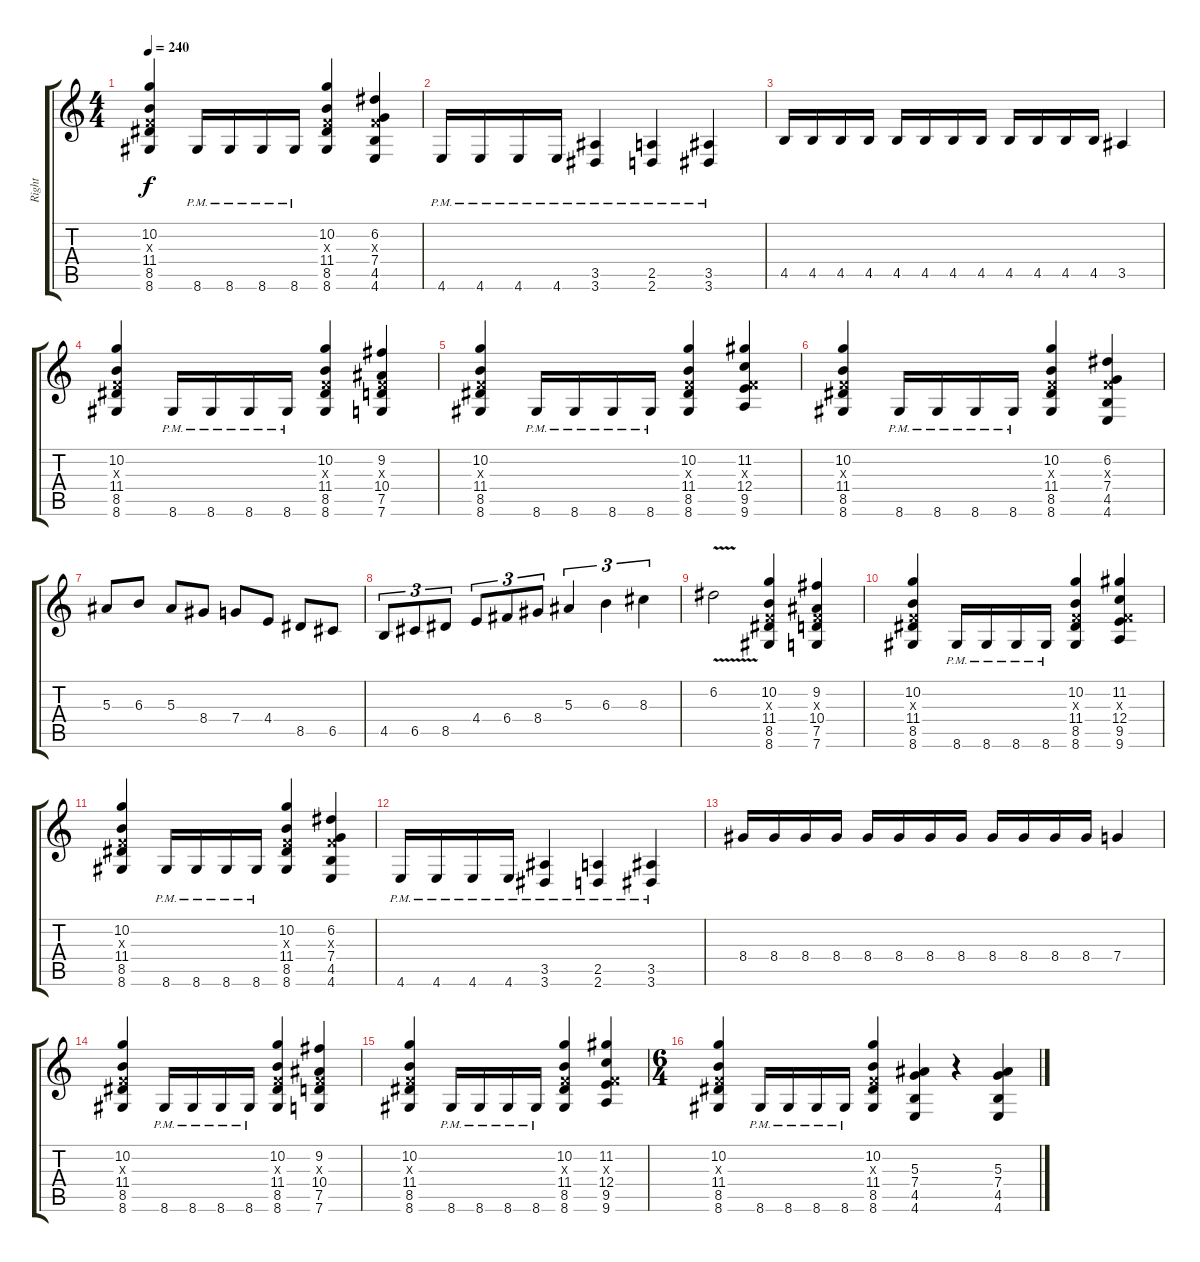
\track ("Right" "Right") {instrument distortionguitar}
\staff {score tabs}
\tuning (D4 A3 F3 C3 G2 C2) {hide}
\ts (4 4)
\tempo 240
\clef g2
\ks c
(10.2 0.3{x} 11.4 8.5 8.6).4{dy f} 8.6{pm}.16 8.6{pm}.16 8.6{pm}.16 8.6{pm}.16 (10.2 0.3{x} 11.4 8.5 8.6).4 (6.2 0.3{x} 7.4 4.5 4.6).4 |
4.6{pm}.16 4.6{pm}.16 4.6{pm}.16 4.6{pm}.16 (3.5{pm} 3.6{pm}).4 (2.5{pm} 2.6{pm}).4 (3.5{pm} 3.6{pm}).4 |
4.5.16 4.5.16 4.5.16 4.5.16 4.5.16 4.5.16 4.5.16 4.5.16 4.5.16 4.5.16 4.5.16 4.5.16 3.5.4 |
(10.2 0.3{x} 11.4 8.5 8.6).4 8.6{pm}.16 8.6{pm}.16 8.6{pm}.16 8.6{pm}.16 (10.2 0.3{x} 11.4 8.5 8.6).4 (9.2 0.3{x} 10.4 7.5 7.6).4 |
(10.2 0.3{x} 11.4 8.5 8.6).4 8.6{pm}.16 8.6{pm}.16 8.6{pm}.16 8.6{pm}.16 (10.2 0.3{x} 11.4 8.5 8.6).4 (11.2 0.3{x} 12.4 9.5 9.6).4 |
(10.2 0.3{x} 11.4 8.5 8.6).4 8.6{pm}.16 8.6{pm}.16 8.6{pm}.16 8.6{pm}.16 (10.2 0.3{x} 11.4 8.5 8.6).4 (6.2 0.3{x} 7.4 4.5 4.6).4 |
5.3.8 6.3.8 5.3.8 8.4.8 7.4.8 4.4.8 8.5.8 6.5.8 |
4.5.8{tu (3 2)} 6.5.8{tu (3 2)} 8.5.8{tu (3 2)} 4.4.8{tu (3 2)} 6.4.8{tu (3 2)} 8.4.8{tu (3 2)} 5.3.4{tu (3 2)} 6.3.4{tu (3 2)} 8.3.4{tu (3 2)} |
6.2{v}.2 (10.2 0.3{x} 11.4 8.5 8.6).4 (9.2 0.3{x} 10.4 7.5 7.6).4 |
(10.2 0.3{x} 11.4 8.5 8.6).4 8.6{pm}.16 8.6{pm}.16 8.6{pm}.16 8.6{pm}.16 (10.2 0.3{x} 11.4 8.5 8.6).4 (11.2 0.3{x} 12.4 9.5 9.6).4 |
(10.2 0.3{x} 11.4 8.5 8.6).4 8.6{pm}.16 8.6{pm}.16 8.6{pm}.16 8.6{pm}.16 (10.2 0.3{x} 11.4 8.5 8.6).4 (6.2 0.3{x} 7.4 4.5 4.6).4 |
4.6{pm}.16 4.6{pm}.16 4.6{pm}.16 4.6{pm}.16 (3.5{pm} 3.6{pm}).4 (2.5{pm} 2.6{pm}).4 (3.5{pm} 3.6{pm}).4 |
8.4.16 8.4.16 8.4.16 8.4.16 8.4.16 8.4.16 8.4.16 8.4.16 8.4.16 8.4.16 8.4.16 8.4.16 7.4.4 |
(10.2 0.3{x} 11.4 8.5 8.6).4 8.6{pm}.16 8.6{pm}.16 8.6{pm}.16 8.6{pm}.16 (10.2 0.3{x} 11.4 8.5 8.6).4 (9.2 0.3{x} 10.4 7.5 7.6).4 |
(10.2 0.3{x} 11.4 8.5 8.6).4 8.6{pm}.16 8.6{pm}.16 8.6{pm}.16 8.6{pm}.16 (10.2 0.3{x} 11.4 8.5 8.6).4 (11.2 0.3{x} 12.4 9.5 9.6).4 |
\ts (6 4)
(10.2 0.3{x} 11.4 8.5 8.6).4 8.6{pm}.16 8.6{pm}.16 8.6{pm}.16 8.6{pm}.16 (10.2 0.3{x} 11.4 8.5 8.6).4 (5.3 7.4 4.5 4.6).4 r.4 (5.3 7.4 4.5 4.6).4
